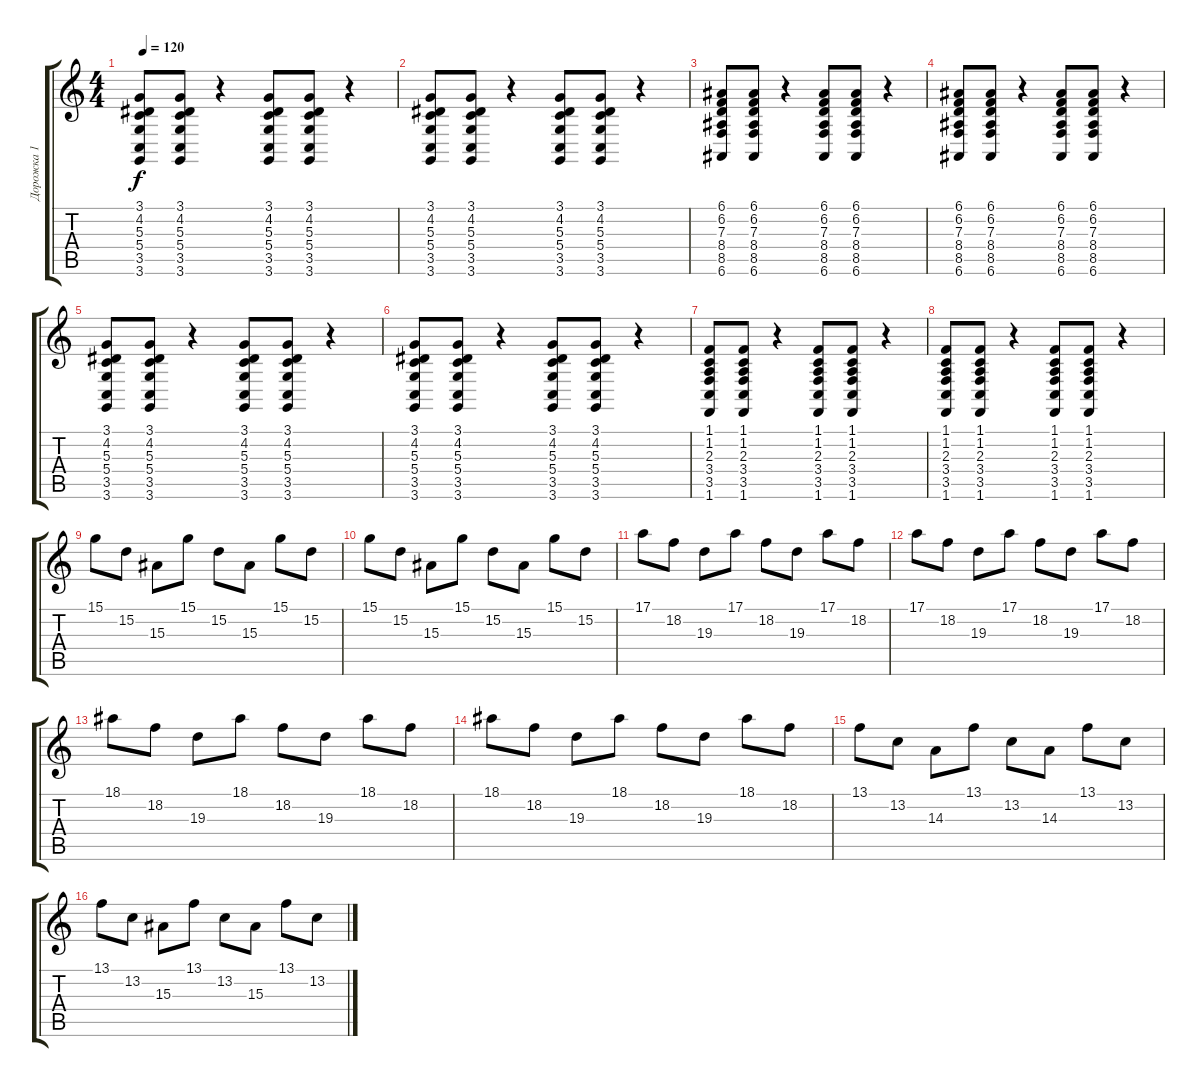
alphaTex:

\track ("Дорожка 1" "Дорожка 1") {instrument brightacousticpiano}
\staff {score tabs}
\tuning (E4 B3 G3 D3 A2 E2) {hide}
\ts (4 4)
\tempo 120
\clef g2
\ks c
(3.1 4.2 5.3 5.4 3.5 3.6).8{dy f} (3.1 4.2 5.3 5.4 3.5 3.6).8 r.4 (3.1 4.2 5.3 5.4 3.5 3.6).8 (3.1 4.2 5.3 5.4 3.5 3.6).8 r.4 |
(3.1 4.2 5.3 5.4 3.5 3.6).8 (3.1 4.2 5.3 5.4 3.5 3.6).8 r.4 (3.1 4.2 5.3 5.4 3.5 3.6).8 (3.1 4.2 5.3 5.4 3.5 3.6).8 r.4 |
(6.1 6.2 7.3 8.4 8.5 6.6).8 (6.1 6.2 7.3 8.4 8.5 6.6).8 r.4 (6.1 6.2 7.3 8.4 8.5 6.6).8 (6.1 6.2 7.3 8.4 8.5 6.6).8 r.4 |
(6.1 6.2 7.3 8.4 8.5 6.6).8 (6.1 6.2 7.3 8.4 8.5 6.6).8 r.4 (6.1 6.2 7.3 8.4 8.5 6.6).8 (6.1 6.2 7.3 8.4 8.5 6.6).8 r.4 |
(3.1 4.2 5.3 5.4 3.5 3.6).8 (3.1 4.2 5.3 5.4 3.5 3.6).8 r.4 (3.1 4.2 5.3 5.4 3.5 3.6).8 (3.1 4.2 5.3 5.4 3.5 3.6).8 r.4 |
(3.1 4.2 5.3 5.4 3.5 3.6).8 (3.1 4.2 5.3 5.4 3.5 3.6).8 r.4 (3.1 4.2 5.3 5.4 3.5 3.6).8 (3.1 4.2 5.3 5.4 3.5 3.6).8 r.4 |
(1.1 1.2 2.3 3.4 3.5 1.6).8 (1.1 1.2 2.3 3.4 3.5 1.6).8 r.4 (1.1 1.2 2.3 3.4 3.5 1.6).8 (1.1 1.2 2.3 3.4 3.5 1.6).8 r.4 |
(1.1 1.2 2.3 3.4 3.5 1.6).8 (1.1 1.2 2.3 3.4 3.5 1.6).8 r.4 (1.1 1.2 2.3 3.4 3.5 1.6).8 (1.1 1.2 2.3 3.4 3.5 1.6).8 r.4 |
15.1.8 15.2.8 15.3.8 15.1.8 15.2.8 15.3.8 15.1.8 15.2.8 |
15.1.8 15.2.8 15.3.8 15.1.8 15.2.8 15.3.8 15.1.8 15.2.8 |
17.1.8 18.2.8 19.3.8 17.1.8 18.2.8 19.3.8 17.1.8 18.2.8 |
17.1.8 18.2.8 19.3.8 17.1.8 18.2.8 19.3.8 17.1.8 18.2.8 |
18.1.8 18.2.8 19.3.8 18.1.8 18.2.8 19.3.8 18.1.8 18.2.8 |
18.1.8 18.2.8 19.3.8 18.1.8 18.2.8 19.3.8 18.1.8 18.2.8 |
13.1.8 13.2.8 14.3.8 13.1.8 13.2.8 14.3.8 13.1.8 13.2.8 |
13.1.8 13.2.8 15.3.8 13.1.8 13.2.8 15.3.8 13.1.8 13.2.8
